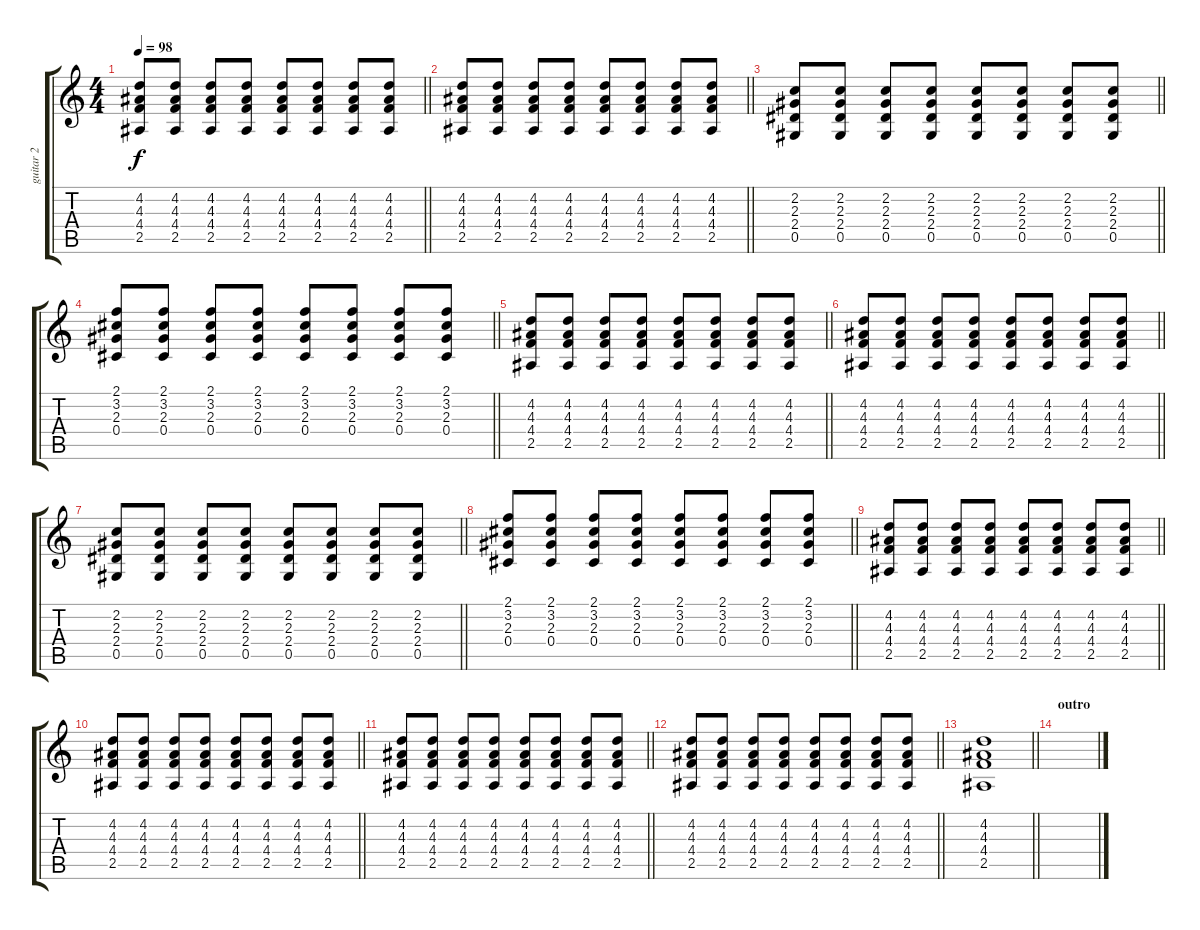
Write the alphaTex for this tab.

\track ("guitar 2" "guitar 2") {instrument electricguitarjazz}
\staff {score tabs}
\tuning (Eb4 Bb3 Gb3 Db3 Ab2 Eb2) {hide}
\ts (4 4)
\tempo 98
\clef g2
\barLineRight lightlight
\ks c
(4.2 4.3 4.4 2.5).8{dy f} (4.2 4.3 4.4 2.5).8 (4.2 4.3 4.4 2.5).8 (4.2 4.3 4.4 2.5).8 (4.2 4.3 4.4 2.5).8 (4.2 4.3 4.4 2.5).8 (4.2 4.3 4.4 2.5).8 (4.2 4.3 4.4 2.5).8 |
\barLineRight lightlight
(4.2 4.3 4.4 2.5).8 (4.2 4.3 4.4 2.5).8 (4.2 4.3 4.4 2.5).8 (4.2 4.3 4.4 2.5).8 (4.2 4.3 4.4 2.5).8 (4.2 4.3 4.4 2.5).8 (4.2 4.3 4.4 2.5).8 (4.2 4.3 4.4 2.5).8 |
\barLineRight lightlight
(2.2 2.3 2.4 0.5).8 (2.2 2.3 2.4 0.5).8 (2.2 2.3 2.4 0.5).8 (2.2 2.3 2.4 0.5).8 (2.2 2.3 2.4 0.5).8 (2.2 2.3 2.4 0.5).8 (2.2 2.3 2.4 0.5).8 (2.2 2.3 2.4 0.5).8 |
\barLineRight lightlight
(2.1 3.2 2.3 0.4).8 (2.1 3.2 2.3 0.4).8 (2.1 3.2 2.3 0.4).8 (2.1 3.2 2.3 0.4).8 (2.1 3.2 2.3 0.4).8 (2.1 3.2 2.3 0.4).8 (2.1 3.2 2.3 0.4).8 (2.1 3.2 2.3 0.4).8 |
\barLineRight lightlight
(4.2 4.3 4.4 2.5).8 (4.2 4.3 4.4 2.5).8 (4.2 4.3 4.4 2.5).8 (4.2 4.3 4.4 2.5).8 (4.2 4.3 4.4 2.5).8 (4.2 4.3 4.4 2.5).8 (4.2 4.3 4.4 2.5).8 (4.2 4.3 4.4 2.5).8 |
\barLineRight lightlight
(4.2 4.3 4.4 2.5).8 (4.2 4.3 4.4 2.5).8 (4.2 4.3 4.4 2.5).8 (4.2 4.3 4.4 2.5).8 (4.2 4.3 4.4 2.5).8 (4.2 4.3 4.4 2.5).8 (4.2 4.3 4.4 2.5).8 (4.2 4.3 4.4 2.5).8 |
\barLineRight lightlight
(2.2 2.3 2.4 0.5).8 (2.2 2.3 2.4 0.5).8 (2.2 2.3 2.4 0.5).8 (2.2 2.3 2.4 0.5).8 (2.2 2.3 2.4 0.5).8 (2.2 2.3 2.4 0.5).8 (2.2 2.3 2.4 0.5).8 (2.2 2.3 2.4 0.5).8 |
\barLineRight lightlight
(2.1 3.2 2.3 0.4).8 (2.1 3.2 2.3 0.4).8 (2.1 3.2 2.3 0.4).8 (2.1 3.2 2.3 0.4).8 (2.1 3.2 2.3 0.4).8 (2.1 3.2 2.3 0.4).8 (2.1 3.2 2.3 0.4).8 (2.1 3.2 2.3 0.4).8 |
\barLineRight lightlight
(4.2 4.3 4.4 2.5).8 (4.2 4.3 4.4 2.5).8 (4.2 4.3 4.4 2.5).8 (4.2 4.3 4.4 2.5).8 (4.2 4.3 4.4 2.5).8 (4.2 4.3 4.4 2.5).8 (4.2 4.3 4.4 2.5).8 (4.2 4.3 4.4 2.5).8 |
\barLineRight lightlight
(4.2 4.3 4.4 2.5).8 (4.2 4.3 4.4 2.5).8 (4.2 4.3 4.4 2.5).8 (4.2 4.3 4.4 2.5).8 (4.2 4.3 4.4 2.5).8 (4.2 4.3 4.4 2.5).8 (4.2 4.3 4.4 2.5).8 (4.2 4.3 4.4 2.5).8 |
\barLineRight lightlight
(4.2 4.3 4.4 2.5).8 (4.2 4.3 4.4 2.5).8 (4.2 4.3 4.4 2.5).8 (4.2 4.3 4.4 2.5).8 (4.2 4.3 4.4 2.5).8 (4.2 4.3 4.4 2.5).8 (4.2 4.3 4.4 2.5).8 (4.2 4.3 4.4 2.5).8 |
\barLineRight lightlight
(4.2 4.3 4.4 2.5).8 (4.2 4.3 4.4 2.5).8 (4.2 4.3 4.4 2.5).8 (4.2 4.3 4.4 2.5).8 (4.2 4.3 4.4 2.5).8 (4.2 4.3 4.4 2.5).8 (4.2 4.3 4.4 2.5).8 (4.2 4.3 4.4 2.5).8 |
\barLineRight lightlight
(4.2 4.3 4.4 2.5).1 |
\section ("" "outro")
